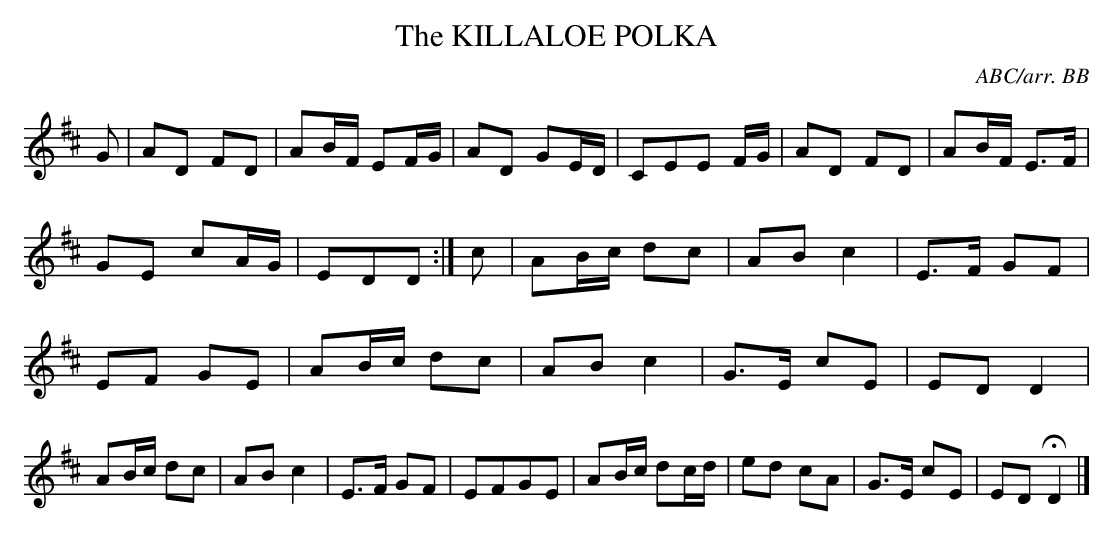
X:1
T:KILLALOE POLKA, The\
C:ABC/arr. BB\
L:1/8\
M:C|\
K:D\
G|AD FD|AB/F/ EF/G/|AD GE/D/|CEE F/G/|\
AD FD|AB/F/ E>F|GE cA/G/|EDD :|\
c|AB/c/ dc|AB c2|E>F GF|EF GE|\
AB/c/ dc|AB c2|G>E cE|EDD2|\
AB/c/ dc|AB c2|E>F GF|EFGE|\
AB/c/ dc/d/|ed cA|G>E cE|EDHD2|]\
\
\
